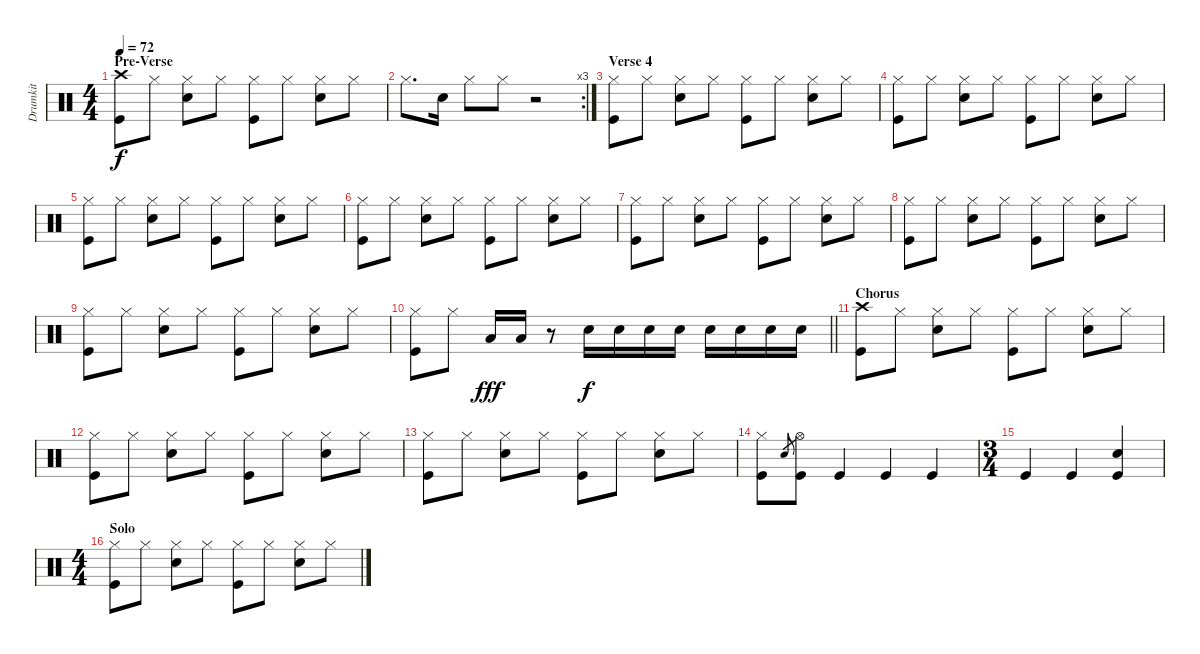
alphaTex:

\track ("Drumkit" "Drumkit") {instrument percussion}
\staff {score}
\articulation defaults
\ts (4 4)
\section ("" "Pre-Verse")
\tempo 72
\clef neutral
\ks c
("Kick (hit)" "Crash high (hit)").8{dy f} "Hi-Hat (closed)".8 ("Hi-Hat (closed)" "Snare (hit) 2").8 "Hi-Hat (closed)".8 ("Hi-Hat (closed)" "Kick (hit)").8 "Hi-Hat (closed)".8 ("Hi-Hat (closed)" "Snare (hit) 2").8 "Hi-Hat (closed)".8 |
\rc 3 "Hi-Hat (closed)".8{d} "Snare (hit) 2".16 "Hi-Hat (closed)".8 "Hi-Hat (closed)".8
r.2 |
\section ("" "Verse 4")
("Hi-Hat (closed)" "Kick (hit)").8 "Hi-Hat (closed)".8 ("Hi-Hat (closed)" "Snare (hit) 2").8 "Hi-Hat (closed)".8 ("Hi-Hat (closed)" "Kick (hit)").8 "Hi-Hat (closed)".8 ("Hi-Hat (closed)" "Snare (hit) 2").8 "Hi-Hat (closed)".8 |
("Hi-Hat (closed)" "Kick (hit)").8 "Hi-Hat (closed)".8 ("Hi-Hat (closed)" "Snare (hit) 2").8 "Hi-Hat (closed)".8 ("Hi-Hat (closed)" "Kick (hit)").8 "Hi-Hat (closed)".8 ("Hi-Hat (closed)" "Snare (hit) 2").8 "Hi-Hat (closed)".8 |
("Hi-Hat (closed)" "Kick (hit)").8 "Hi-Hat (closed)".8 ("Hi-Hat (closed)" "Snare (hit) 2").8 "Hi-Hat (closed)".8 ("Hi-Hat (closed)" "Kick (hit)").8 "Hi-Hat (closed)".8 ("Hi-Hat (closed)" "Snare (hit) 2").8 "Hi-Hat (closed)".8 |
("Hi-Hat (closed)" "Kick (hit)").8 "Hi-Hat (closed)".8 ("Hi-Hat (closed)" "Snare (hit) 2").8 "Hi-Hat (closed)".8 ("Hi-Hat (closed)" "Kick (hit)").8 "Hi-Hat (closed)".8 ("Hi-Hat (closed)" "Snare (hit) 2").8 "Hi-Hat (closed)".8 |
("Hi-Hat (closed)" "Kick (hit)").8 "Hi-Hat (closed)".8 ("Hi-Hat (closed)" "Snare (hit) 2").8 "Hi-Hat (closed)".8 ("Hi-Hat (closed)" "Kick (hit)").8 "Hi-Hat (closed)".8 ("Hi-Hat (closed)" "Snare (hit) 2").8 "Hi-Hat (closed)".8 |
("Hi-Hat (closed)" "Kick (hit)").8 "Hi-Hat (closed)".8 ("Hi-Hat (closed)" "Snare (hit) 2").8 "Hi-Hat (closed)".8 ("Hi-Hat (closed)" "Kick (hit)").8 "Hi-Hat (closed)".8 ("Hi-Hat (closed)" "Snare (hit) 2").8 "Hi-Hat (closed)".8 |
("Hi-Hat (closed)" "Kick (hit)").8 "Hi-Hat (closed)".8 ("Hi-Hat (closed)" "Snare (hit) 2").8 "Hi-Hat (closed)".8 ("Hi-Hat (closed)" "Kick (hit)").8 "Hi-Hat (closed)".8 ("Hi-Hat (closed)" "Snare (hit) 2").8 "Hi-Hat (closed)".8 |
\barLineRight lightlight
("Hi-Hat (closed)" "Kick (hit)").8 "Hi-Hat (closed)".8 "Low Tom (hit)".16{dy fff} "Low Tom (hit)".16 r.8 "Snare (hit) 2".16{dy f} "Snare (hit) 2".16 "Snare (hit) 2".16 "Snare (hit) 2".16 "Snare (hit) 2".16 "Snare (hit) 2".16 "Snare (hit) 2".16 "Snare (hit) 2".16 |
\section ("" "Chorus")
("Kick (hit)" "Crash high (hit)").8 "Hi-Hat (closed)".8 ("Hi-Hat (closed)" "Snare (hit) 2").8 "Hi-Hat (closed)".8 ("Hi-Hat (closed)" "Kick (hit)").8 "Hi-Hat (closed)".8 ("Hi-Hat (closed)" "Snare (hit) 2").8 "Hi-Hat (closed)".8 |
("Hi-Hat (closed)" "Kick (hit)").8 "Hi-Hat (closed)".8 ("Hi-Hat (closed)" "Snare (hit) 2").8 "Hi-Hat (closed)".8 ("Hi-Hat (closed)" "Kick (hit)").8 "Hi-Hat (closed)".8 ("Hi-Hat (closed)" "Snare (hit) 2").8 "Hi-Hat (closed)".8 |
("Hi-Hat (closed)" "Kick (hit)").8 "Hi-Hat (closed)".8 ("Hi-Hat (closed)" "Snare (hit) 2").8 "Hi-Hat (closed)".8 ("Hi-Hat (closed)" "Kick (hit)").8 "Hi-Hat (closed)".8 ("Hi-Hat (closed)" "Snare (hit) 2").8 "Hi-Hat (closed)".8 |
("Kick (hit)" "Hi-Hat (closed)").8 "Snare (hit)".8{gr} ("Kick (hit)" "Hi-Hat (open)").8 "Kick (hit)".4 "Kick (hit)".4 "Kick (hit)".4 |
\ts (3 4)
"Kick (hit)".4 "Kick (hit)".4 ("Kick (hit)" "Snare (hit) 2").4 |
\ts (4 4)
\section ("" "Solo")
("Hi-Hat (closed)" "Kick (hit)").8 "Hi-Hat (closed)".8 ("Hi-Hat (closed)" "Snare (hit) 2").8 "Hi-Hat (closed)".8 ("Hi-Hat (closed)" "Kick (hit)").8 "Hi-Hat (closed)".8 ("Hi-Hat (closed)" "Snare (hit) 2").8 "Hi-Hat (closed)".8
